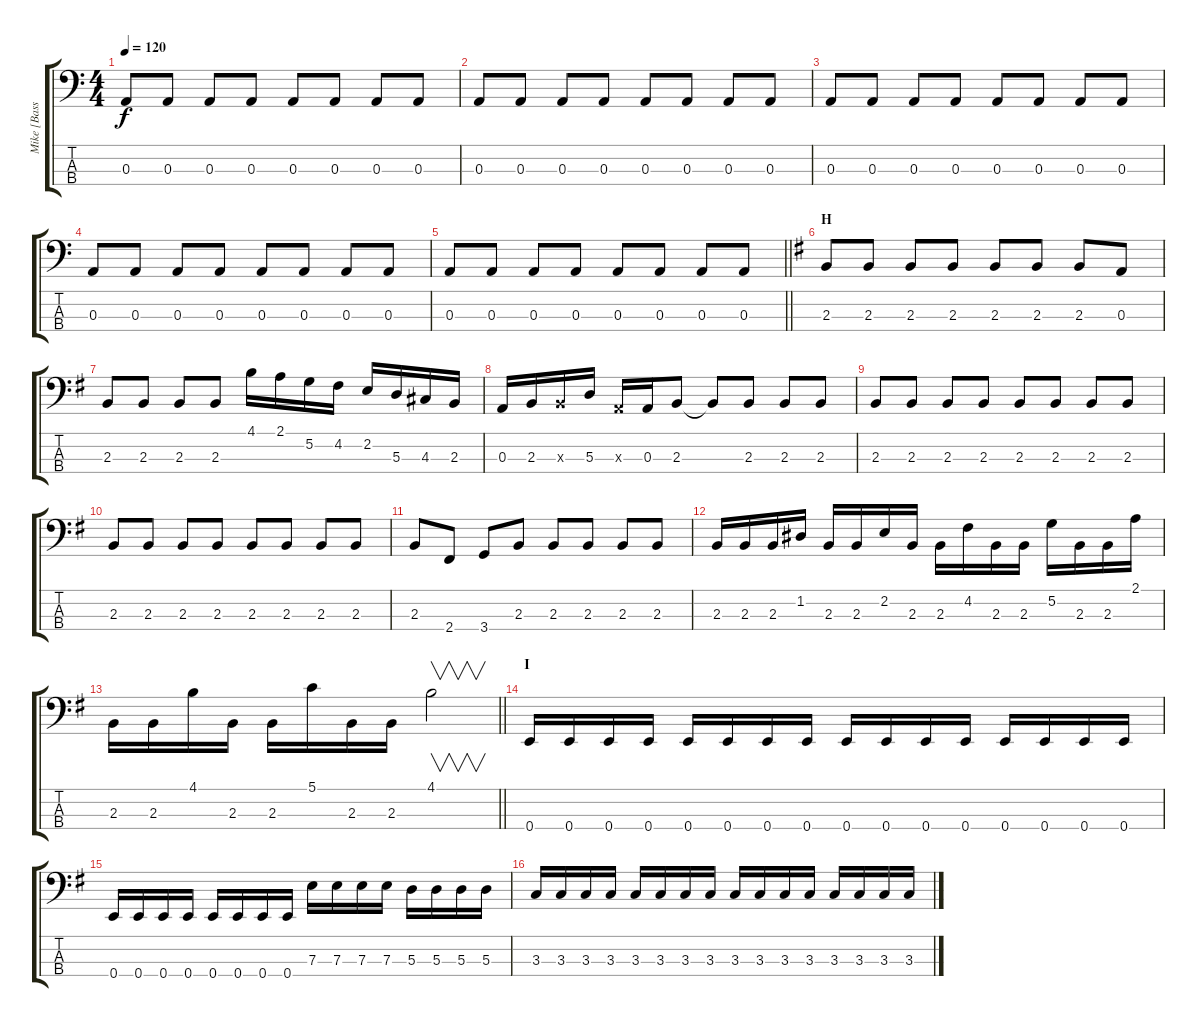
\track ("Mike [Bass II]" "Mike [Bass") {instrument electricbasspick}
\staff {score tabs}
\tuning (G2 D2 A1 E1) {hide}
\ts (4 4)
\tempo 120
\clef f4
\ks c
0.3.8{dy f} 0.3.8 0.3.8 0.3.8 0.3.8 0.3.8 0.3.8 0.3.8 |
0.3.8 0.3.8 0.3.8 0.3.8 0.3.8 0.3.8 0.3.8 0.3.8 |
0.3.8 0.3.8 0.3.8 0.3.8 0.3.8 0.3.8 0.3.8 0.3.8 |
0.3.8 0.3.8 0.3.8 0.3.8 0.3.8 0.3.8 0.3.8 0.3.8 |
\barLineRight lightlight
0.3.8 0.3.8 0.3.8 0.3.8 0.3.8 0.3.8 0.3.8 0.3.8 |
\section ("" "H")
\ks g
2.3.8 2.3.8 2.3.8 2.3.8 2.3.8 2.3.8 2.3.8 0.3.8 |
2.3.8 2.3.8 2.3.8 2.3.8 4.1.16 2.1.16 5.2.16 4.2.16 2.2.16 5.3.16 4.3.16 2.3.16 |
0.3.16 2.3.16 2.3{x}.16 5.3.16 0.3{x}.16 0.3.16 2.3.8 2.3{t}.8 2.3.8 2.3.8 2.3.8 |
2.3.8 2.3.8 2.3.8 2.3.8 2.3.8 2.3.8 2.3.8 2.3.8 |
2.3.8 2.3.8 2.3.8 2.3.8 2.3.8 2.3.8 2.3.8 2.3.8 |
2.3.8 2.4.8 3.4.8 2.3.8 2.3.8 2.3.8 2.3.8 2.3.8 |
2.3.16 2.3.16 2.3.16 1.2.16 2.3.16 2.3.16 2.2.16 2.3.16 2.3.16 4.2.16 2.3.16 2.3.16 5.2.16 2.3.16 2.3.16 2.1.16 |
\barLineRight lightlight
2.3.16 2.3.16 4.1.16 2.3.16 2.3.16 5.1.16 2.3.16 2.3.16 4.1.2{v} |
\section ("" "I")
0.4.16 0.4.16 0.4.16 0.4.16 0.4.16 0.4.16 0.4.16 0.4.16 0.4.16 0.4.16 0.4.16 0.4.16 0.4.16 0.4.16 0.4.16 0.4.16 |
0.4.16 0.4.16 0.4.16 0.4.16 0.4.16 0.4.16 0.4.16 0.4.16 7.3.16 7.3.16 7.3.16 7.3.16 5.3.16 5.3.16 5.3.16 5.3.16 |
3.3.16 3.3.16 3.3.16 3.3.16 3.3.16 3.3.16 3.3.16 3.3.16 3.3.16 3.3.16 3.3.16 3.3.16 3.3.16 3.3.16 3.3.16 3.3.16
